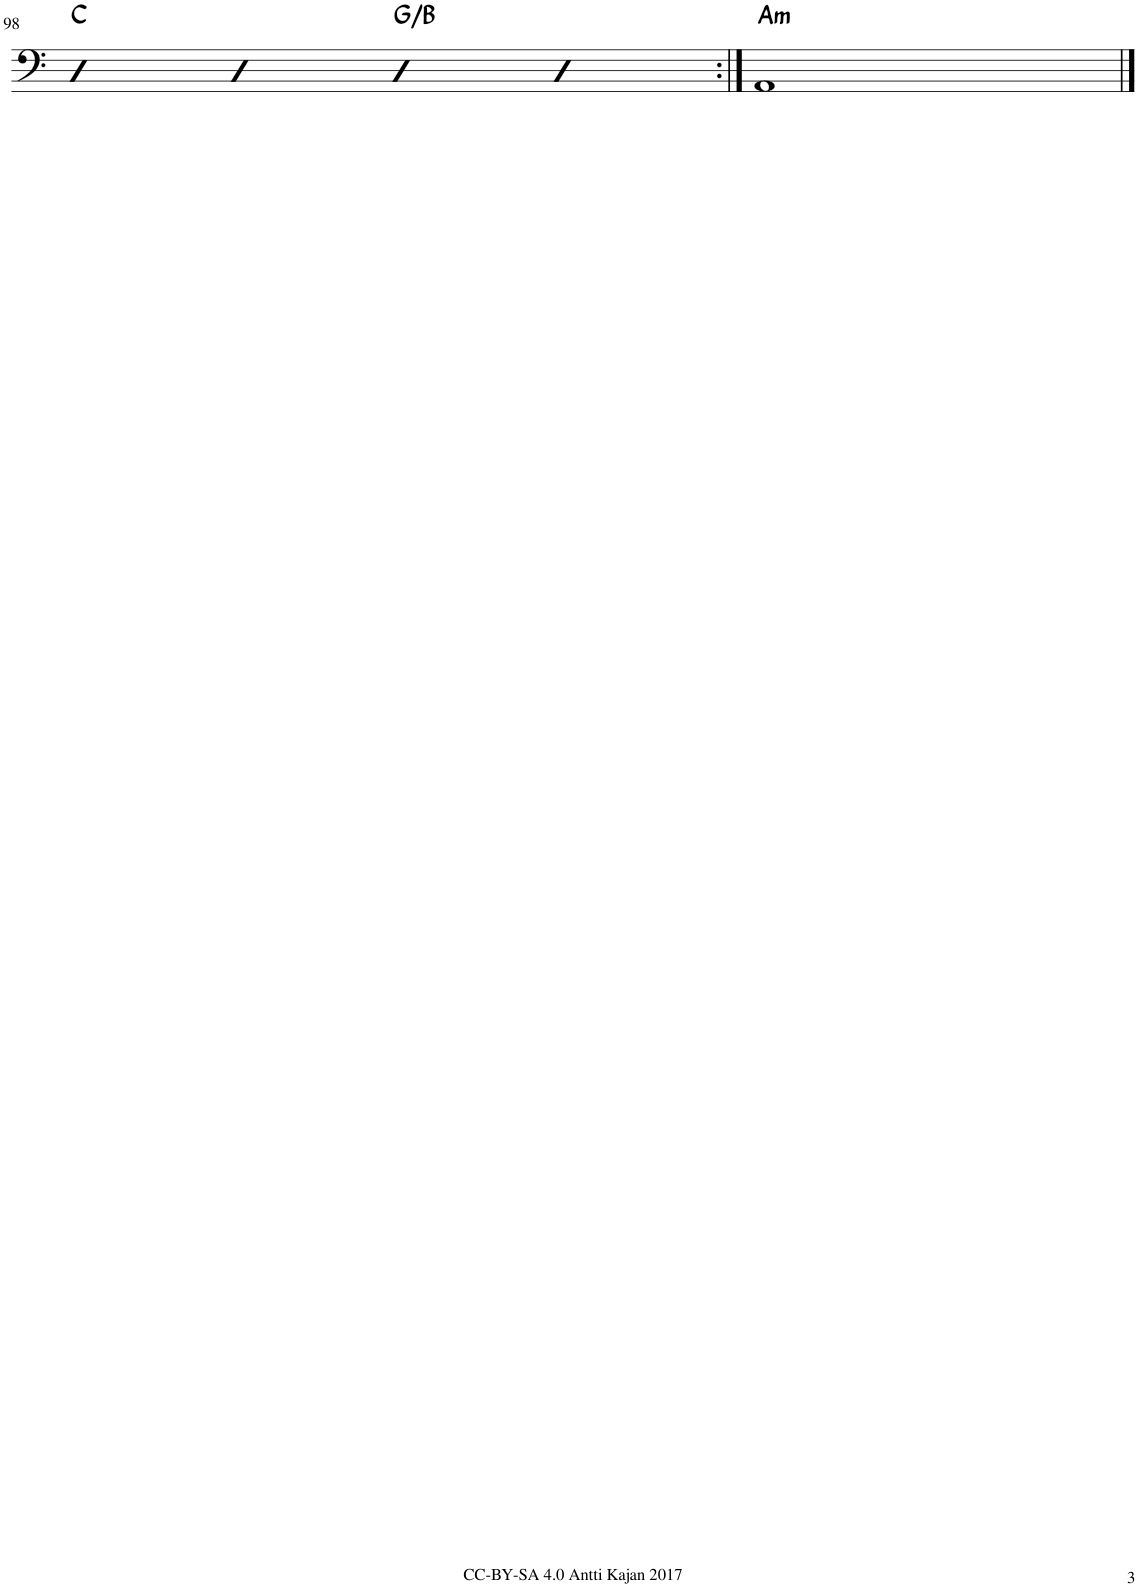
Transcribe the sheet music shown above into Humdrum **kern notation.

**kern	**harte
*part1	*part1
*staff1	*
*I"Akustinen basso	*
*I'Basso	*
!!LO:PB:g=z
*clefF4	*
*Trd7c12	*
*k[]	*
=98	=98
4D	C:maj
4D	.
4D	G:maj/3
4D	.
=99:|!	=99:|!
!	!LO:H:kt=m
1AA	A:min
==	==
*-	*-
